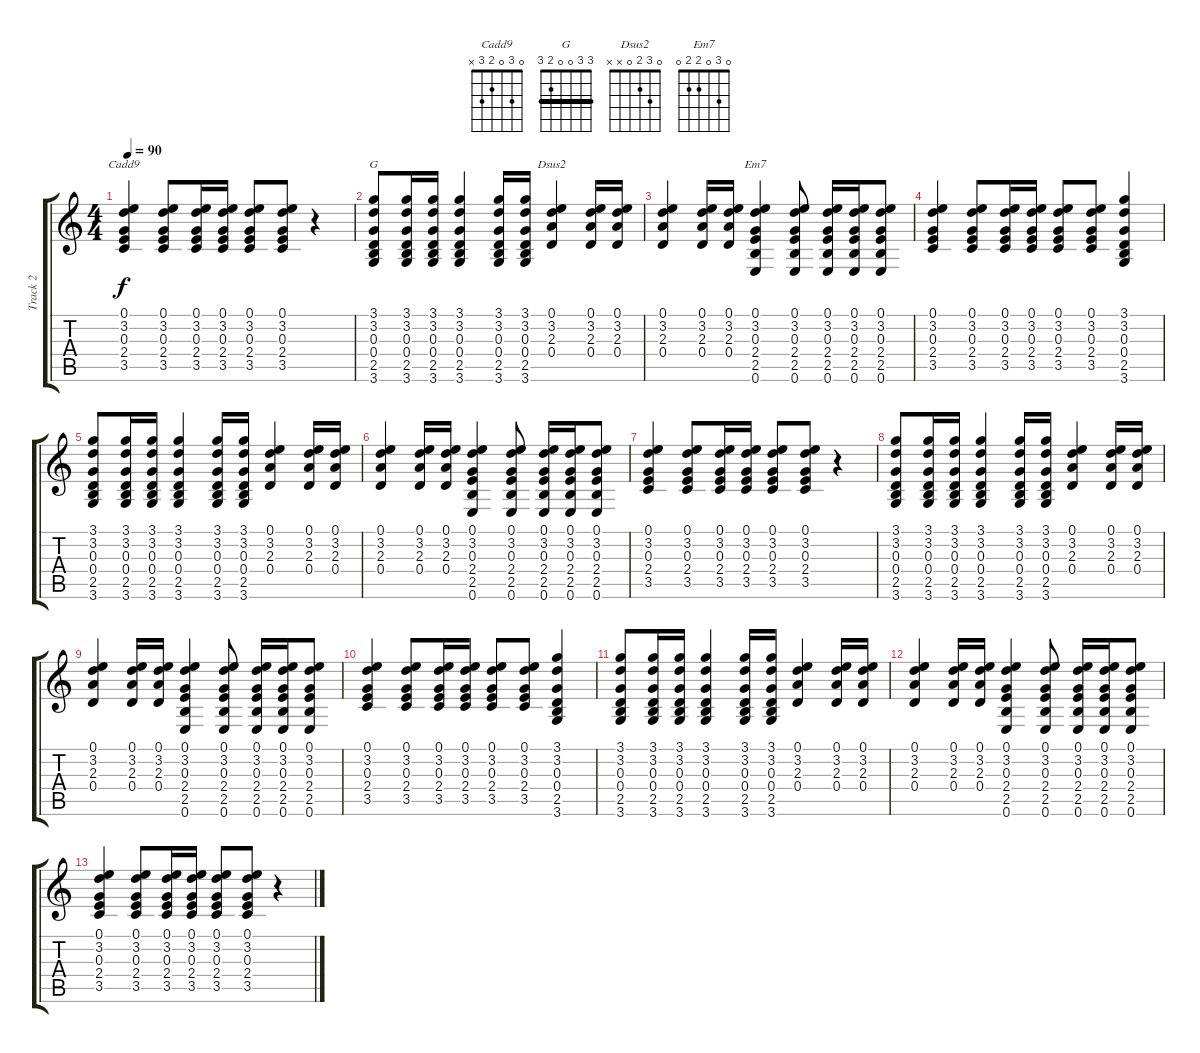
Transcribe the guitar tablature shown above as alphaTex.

\track ("Track 2" "Track 2") {instrument distortionguitar}
\staff {score tabs}
\tuning (E4 B3 G3 D3 A2 E2) {hide}
\chord ("Cadd9" 0 3 0 2 3 x)
\chord ("G" 3 3 0 0 2 3) {barre 3}
\chord ("Dsus2" 0 3 2 0 x x)
\chord ("Em7" 0 3 0 2 2 0)
\ts (4 4)
\tempo 90
\clef g2
\ks c
(0.1 3.2 0.3 2.4 3.5).4{ch "Cadd9" dy f} (0.1 3.2 0.3 2.4 3.5).8 (0.1 3.2 0.3 2.4 3.5).16 (0.1 3.2 0.3 2.4 3.5).16 (0.1 3.2 0.3 2.4 3.5).8 (0.1 3.2 0.3 2.4 3.5).8 r.4 |
(3.1 3.2 0.3 0.4 2.5 3.6).8{ch "G"} (3.1 3.2 0.3 0.4 2.5 3.6).16 (3.1 3.2 0.3 0.4 2.5 3.6).16 (3.1 3.2 0.3 0.4 2.5 3.6).4 (3.1 3.2 0.3 0.4 2.5 3.6).16 (3.1 3.2 0.3 0.4 2.5 3.6).16 (0.1 3.2 2.3 0.4).4{ch "Dsus2"} (0.1 3.2 2.3 0.4).16 (0.1 3.2 2.3 0.4).16 |
(0.1 3.2 2.3 0.4).4 (0.1 3.2 2.3 0.4).16 (0.1 3.2 2.3 0.4).16 (0.1 3.2 0.3 2.4 2.5 0.6).4{ch "Em7"} (0.1 3.2 0.3 2.4 2.5 0.6).8 (0.1 3.2 0.3 2.4 2.5 0.6).16 (0.1 3.2 0.3 2.4 2.5 0.6).16 (0.1 3.2 0.3 2.4 2.5 0.6).8 |
(0.1 3.2 0.3 2.4 3.5).4 (0.1 3.2 0.3 2.4 3.5).8 (0.1 3.2 0.3 2.4 3.5).16 (0.1 3.2 0.3 2.4 3.5).16 (0.1 3.2 0.3 2.4 3.5).8 (0.1 3.2 0.3 2.4 3.5).8 (3.1 3.2 0.3 0.4 2.5 3.6).4 |
(3.1 3.2 0.3 0.4 2.5 3.6).8 (3.1 3.2 0.3 0.4 2.5 3.6).16 (3.1 3.2 0.3 0.4 2.5 3.6).16 (3.1 3.2 0.3 0.4 2.5 3.6).4 (3.1 3.2 0.3 0.4 2.5 3.6).16 (3.1 3.2 0.3 0.4 2.5 3.6).16 (0.1 3.2 2.3 0.4).4 (0.1 3.2 2.3 0.4).16 (0.1 3.2 2.3 0.4).16 |
(0.1 3.2 2.3 0.4).4 (0.1 3.2 2.3 0.4).16 (0.1 3.2 2.3 0.4).16 (0.1 3.2 0.3 2.4 2.5 0.6).4 (0.1 3.2 0.3 2.4 2.5 0.6).8 (0.1 3.2 0.3 2.4 2.5 0.6).16 (0.1 3.2 0.3 2.4 2.5 0.6).16 (0.1 3.2 0.3 2.4 2.5 0.6).8 |
(0.1 3.2 0.3 2.4 3.5).4 (0.1 3.2 0.3 2.4 3.5).8 (0.1 3.2 0.3 2.4 3.5).16 (0.1 3.2 0.3 2.4 3.5).16 (0.1 3.2 0.3 2.4 3.5).8 (0.1 3.2 0.3 2.4 3.5).8 r.4 |
(3.1 3.2 0.3 0.4 2.5 3.6).8 (3.1 3.2 0.3 0.4 2.5 3.6).16 (3.1 3.2 0.3 0.4 2.5 3.6).16 (3.1 3.2 0.3 0.4 2.5 3.6).4 (3.1 3.2 0.3 0.4 2.5 3.6).16 (3.1 3.2 0.3 0.4 2.5 3.6).16 (0.1 3.2 2.3 0.4).4 (0.1 3.2 2.3 0.4).16 (0.1 3.2 2.3 0.4).16 |
(0.1 3.2 2.3 0.4).4 (0.1 3.2 2.3 0.4).16 (0.1 3.2 2.3 0.4).16 (0.1 3.2 0.3 2.4 2.5 0.6).4 (0.1 3.2 0.3 2.4 2.5 0.6).8 (0.1 3.2 0.3 2.4 2.5 0.6).16 (0.1 3.2 0.3 2.4 2.5 0.6).16 (0.1 3.2 0.3 2.4 2.5 0.6).8 |
(0.1 3.2 0.3 2.4 3.5).4 (0.1 3.2 0.3 2.4 3.5).8 (0.1 3.2 0.3 2.4 3.5).16 (0.1 3.2 0.3 2.4 3.5).16 (0.1 3.2 0.3 2.4 3.5).8 (0.1 3.2 0.3 2.4 3.5).8 (3.1 3.2 0.3 0.4 2.5 3.6).4 |
(3.1 3.2 0.3 0.4 2.5 3.6).8 (3.1 3.2 0.3 0.4 2.5 3.6).16 (3.1 3.2 0.3 0.4 2.5 3.6).16 (3.1 3.2 0.3 0.4 2.5 3.6).4 (3.1 3.2 0.3 0.4 2.5 3.6).16 (3.1 3.2 0.3 0.4 2.5 3.6).16 (0.1 3.2 2.3 0.4).4 (0.1 3.2 2.3 0.4).16 (0.1 3.2 2.3 0.4).16 |
(0.1 3.2 2.3 0.4).4 (0.1 3.2 2.3 0.4).16 (0.1 3.2 2.3 0.4).16 (0.1 3.2 0.3 2.4 2.5 0.6).4 (0.1 3.2 0.3 2.4 2.5 0.6).8 (0.1 3.2 0.3 2.4 2.5 0.6).16 (0.1 3.2 0.3 2.4 2.5 0.6).16 (0.1 3.2 0.3 2.4 2.5 0.6).8 |
(0.1 3.2 0.3 2.4 3.5).4 (0.1 3.2 0.3 2.4 3.5).8 (0.1 3.2 0.3 2.4 3.5).16 (0.1 3.2 0.3 2.4 3.5).16 (0.1 3.2 0.3 2.4 3.5).8 (0.1 3.2 0.3 2.4 3.5).8 r.4
